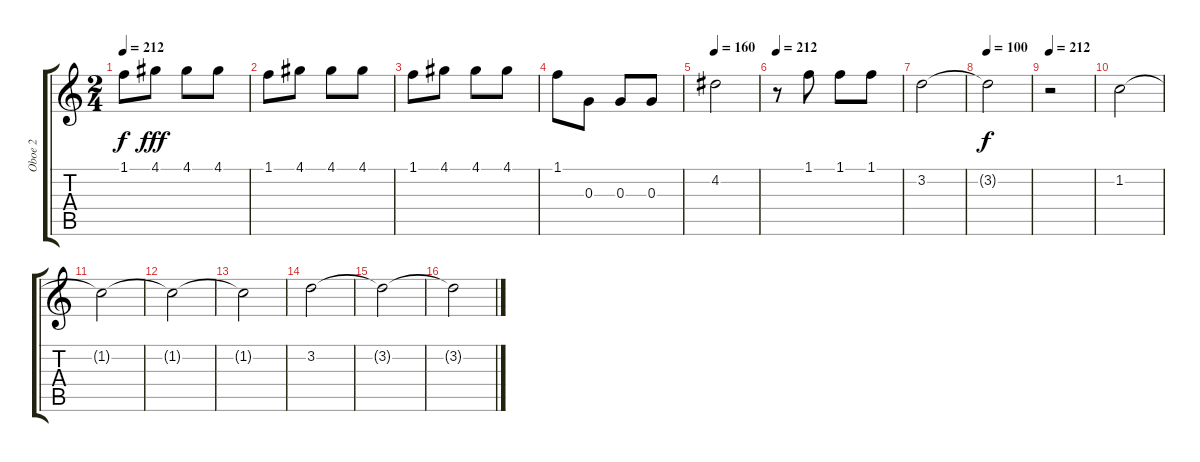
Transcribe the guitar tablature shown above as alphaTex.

\track ("Oboe 2" "Oboe 2") {instrument acousticguitarnylon}
\staff {score tabs}
\tuning (E4 B3 G3 D3 A2 E2) {hide}
\ts (2 4)
\tempo 212
\clef g2
\ks c
1.1{t}.8{dy f} 4.1.8{dy fff} 4.1.8 4.1.8 |
1.1.8 4.1.8 4.1.8 4.1.8 |
1.1.8 4.1.8 4.1.8 4.1.8 |
1.1.8 0.3.8 0.3.8 0.3.8 |
\tempo 160
4.2.2 |
\tempo 212
r.8 1.1.8 1.1.8 1.1.8 |
3.2.2 |
\tempo 100
3.2{t}.2{dy f} |
\tempo 212
r.2 |
1.2.2 |
1.2{t}.2 |
1.2{t}.2 |
1.2{t}.2 |
3.2.2 |
3.2{t}.2 |
3.2{t}.2
